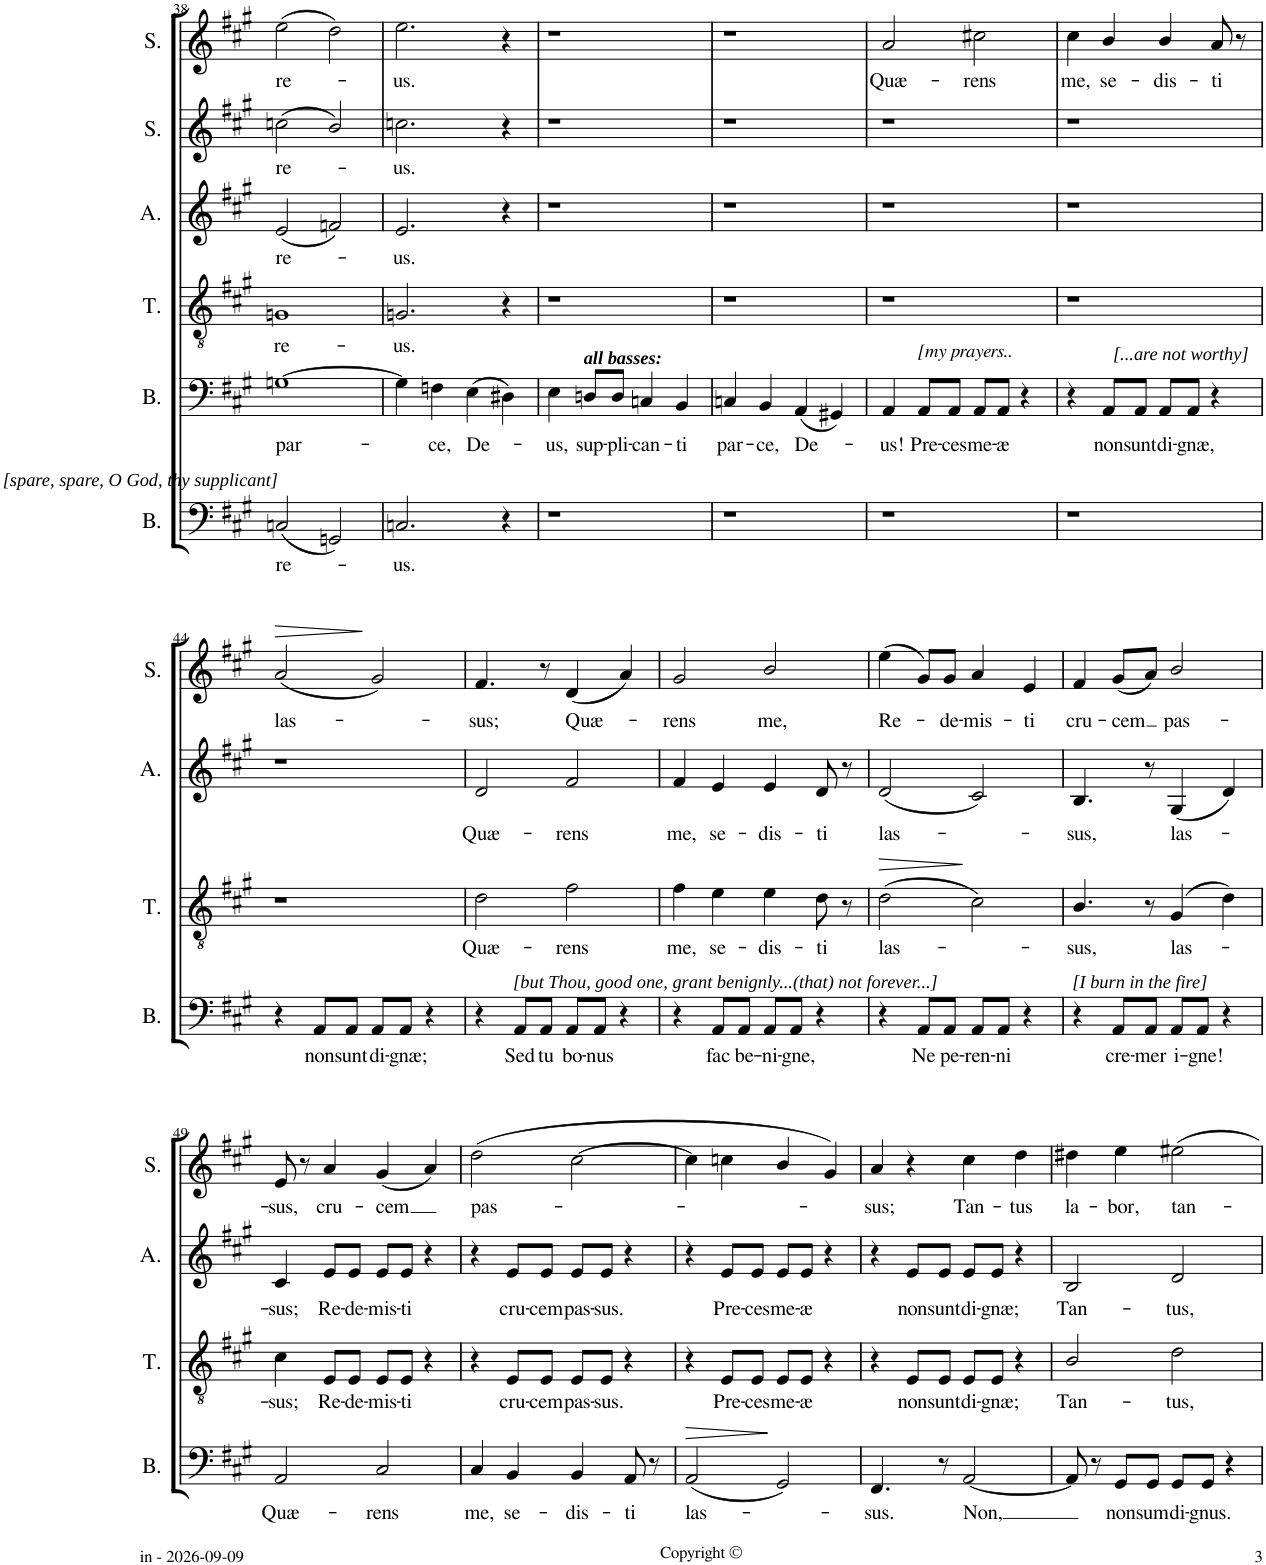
**kern	**text	**kern	**text	**kern	**text	**dynam	**kern	**text	**kern	**text	**kern	**text	**dynam
*part6	*part6	*part5	*part5	*part4	*part4	*part4	*part3	*part3	*part2	*part2	*part1	*part1	*part1
*staff6	*staff6	*staff5	*staff5	*staff4	*staff4	*staff4	*staff3	*staff3	*staff2	*staff2	*staff1	*staff1	*staff1
*I"Bass II	*	*I"Bass	*	*I"Tenor	*	*	*I"Alto	*	*I"Soprano II	*	*I"Soprano	*	*
*I'B.	*	*I'B.	*	*I'T.	*	*	*I'A.	*	*I'S.	*	*I'S.	*	*
!!LO:PB:g=z
*clefF4	*	*clefF4	*	*clefGv2	*	*	*clefG2	*	*clefG2	*	*clefG2	*	*
*	*	*	*	*Trd7c12	*	*	*	*	*	*	*	*	*
*k[f#c#g#]	*	*k[f#c#g#]	*	*k[f#c#g#]	*	*	*k[f#c#g#]	*	*k[f#c#g#]	*	*k[f#c#g#]	*	*
*A:	*	*A:	*	*A:	*	*	*A:	*	*A:	*	*A:	*	*
*M4/4	*	*M4/4	*	*M4/4	*	*	*M4/4	*	*M4/4	*	*M4/4	*	*
*met(c)	*	*met(c)	*	*met(c)	*	*	*met(c)	*	*met(c)	*	*met(c)	*	*
=38	=38	=38	=38	=38	=38	=38	=38	=38	=38	=38	=38	=38	=38
!	!LO:LY:b	!	!LO:LY:b	!	!LO:LY:b	!	!	!LO:LY:b	!	!LO:LY:b	!	!LO:LY:b	!
(2Cn/	re-	[1Gn	par-	1Gn	re-	.	(2e/	re-	(2ccn\	re-	(2ee\	re-	.
!LO:TX:a:i:t=[spare, spare, O God, thy supplicant]	!	!	!	!	!	!	!	!	!	!	!	!	!
2GGn/)	.	.	.	.	.	.	2fn/)	.	2b/)	.	2dd\)	.	.
=39	=39	=39	=39	=39	=39	=39	=39	=39	=39	=39	=39	=39	=39
!	!LO:LY:b	!	!	!	!LO:LY:b	!	!	!LO:LY:b	!	!LO:LY:b	!	!LO:LY:b	!
2.Cn/	-us.	4G\]	.	2.Gn/	-us.	.	2.e/	-us.	2.ccn\	-us.	2.ee\	-us.	.
!	!	!	!LO:LY:b	!	!	!	!	!	!	!	!	!	!
.	.	4Fn\	-ce,	.	.	.	.	.	.	.	.	.	.
!	!	!	!LO:LY:b	!	!	!	!	!	!	!	!	!	!
.	.	(4E\	De-	.	.	.	.	.	.	.	.	.	.
4r	.	4D#X\)	.	4r	.	.	4r	.	4r	.	4r	.	.
=40	=40	=40	=40	=40	=40	=40	=40	=40	=40	=40	=40	=40	=40
!	!	!	!LO:LY:b	!	!	!	!	!	!	!	!	!	!
1r	.	4E\	-us,	1r	.	.	1r	.	1r	.	1r	.	.
!	!	!LO:TX:a:Bi:t=all basses&colon;	!	!	!	!	!	!	!	!	!	!	!
!	!	!	!LO:LY:b	!	!	!	!	!	!	!	!	!	!
.	.	8Dn/L	sup-	.	.	.	.	.	.	.	.	.	.
!	!	!	!LO:LY:b	!	!	!	!	!	!	!	!	!	!
.	.	8D/J	-pli-	.	.	.	.	.	.	.	.	.	.
!	!	!	!LO:LY:b	!	!	!	!	!	!	!	!	!	!
.	.	4Cn/	-can-	.	.	.	.	.	.	.	.	.	.
!	!	!	!LO:LY:b	!	!	!	!	!	!	!	!	!	!
.	.	4BB/	-ti	.	.	.	.	.	.	.	.	.	.
=41	=41	=41	=41	=41	=41	=41	=41	=41	=41	=41	=41	=41	=41
!	!	!	!LO:LY:b	!	!	!	!	!	!	!	!	!	!
1r	.	4Cn/	par-	1r	.	.	1r	.	1r	.	1r	.	.
!	!	!	!LO:LY:b	!	!	!	!	!	!	!	!	!	!
.	.	4BB/	-ce,	.	.	.	.	.	.	.	.	.	.
!	!	!	!LO:LY:b	!	!	!	!	!	!	!	!	!	!
.	.	(4AA/	De-	.	.	.	.	.	.	.	.	.	.
.	.	4GG#X/)	.	.	.	.	.	.	.	.	.	.	.
=42	=42	=42	=42	=42	=42	=42	=42	=42	=42	=42	=42	=42	=42
!	!	!	!LO:LY:b	!	!	!	!	!	!	!	!	!LO:LY:b	!
1r	.	4AA/	-us!	1r	.	.	1r	.	1r	.	2a/	Quæ-	.
!	!	!LO:TX:a:i:t=[my prayers..	!	!	!	!	!	!	!	!	!	!	!
!	!	!	!LO:LY:b	!	!	!	!	!	!	!	!	!	!
.	.	8AA/L	Pre-	.	.	.	.	.	.	.	.	.	.
!	!	!	!LO:LY:b	!	!	!	!	!	!	!	!	!	!
.	.	8AA/J	-ces	.	.	.	.	.	.	.	.	.	.
!	!	!	!LO:LY:b	!	!	!	!	!	!	!	!	!LO:LY:b	!
.	.	8AA/L	me-	.	.	.	.	.	.	.	2cc#X\	-rens	.
!	!	!	!LO:LY:b	!	!	!	!	!	!	!	!	!	!
.	.	8AA/J	-æ	.	.	.	.	.	.	.	.	.	.
.	.	4r	.	.	.	.	.	.	.	.	.	.	.
=43	=43	=43	=43	=43	=43	=43	=43	=43	=43	=43	=43	=43	=43
!	!	!	!	!	!	!	!	!	!	!	!	!LO:LY:b	!
1r	.	4r	.	1r	.	.	1r	.	1r	.	4cc#\	me,	.
!	!	!	!LO:LY:b	!	!	!	!	!	!	!	!	!LO:LY:b	!
.	.	8AA/L	non	.	.	.	.	.	.	.	4b/	se-	.
!	!	!	!LO:LY:b	!	!	!	!	!	!	!	!	!	!
.	.	8AA/J	sunt	.	.	.	.	.	.	.	.	.	.
!	!	!	!LO:LY:b	!	!	!	!	!	!	!	!	!LO:LY:b	!
.	.	8AA/L	di-	.	.	.	.	.	.	.	4b/	-dis-	.
!	!	!LO:TX:a:i:t=[...are not worthy]	!	!	!	!	!	!	!	!	!	!	!
!	!	!	!LO:LY:b	!	!	!	!	!	!	!	!	!	!
.	.	8AA/J	-gnæ,	.	.	.	.	.	.	.	.	.	.
!	!	!	!	!	!	!	!	!	!	!	!	!LO:LY:b	!
.	.	4r	.	.	.	.	.	.	.	.	8a/	-ti	.
.	.	.	.	.	.	.	.	.	.	.	8r	.	.
!!LO:LB:g=z
=44	=44	=44	=44	=44	=44	=44	=44	=44	=44	=44	=44	=44	=44
!	!	!	!	!	!	!	!	!	!	!	!	!LO:LY:b	!LO:HP:b
1r	.	4r	.	1r	.	.	1r	.	1r	.	(2a/	las-	>
!	!	!	!LO:LY:b	!	!	!	!	!	!	!	!	!	!
.	.	8AA/L	non	.	.	.	.	.	.	.	.	.	.
!	!	!	!LO:LY:b	!	!	!	!	!	!	!	!	!	!
.	.	8AA/J	sunt	.	.	.	.	.	.	.	.	.	.
!	!	!	!LO:LY:b	!	!	!	!	!	!	!	!	!	!
.	.	8AA/L	di-	.	.	.	.	.	.	.	2g#/)	.	]
!	!	!	!LO:LY:b	!	!	!	!	!	!	!	!	!	!
.	.	8AA/J	-gnæ;	.	.	.	.	.	.	.	.	.	.
.	.	4r	.	.	.	.	.	.	.	.	.	.	.
=45	=45	=45	=45	=45	=45	=45	=45	=45	=45	=45	=45	=45	=45
!	!	!	!	!	!LO:LY:b	!	!	!LO:LY:b	!	!	!	!LO:LY:b	!
1r	.	4r	.	2d\	Quæ-	.	2d/	Quæ-	1r	.	4.f#/	-sus;	.
!	!	!LO:TX:a:i:t=[but Thou, good one, grant benignly...(that) not forever...]	!	!	!	!	!	!	!	!	!	!	!
!	!	!	!LO:LY:b	!	!	!	!	!	!	!	!	!	!
.	.	8AA/L	Sed	.	.	.	.	.	.	.	.	.	.
!	!	!	!LO:LY:b	!	!	!	!	!	!	!	!	!	!
.	.	8AA/J	tu	.	.	.	.	.	.	.	8r	.	.
!	!	!	!LO:LY:b	!	!LO:LY:b	!	!	!LO:LY:b	!	!	!	!LO:LY:b	!
.	.	8AA/L	bo-	2f#\	-rens	.	2f#/	-rens	.	.	(4d/	Quæ-	.
!	!	!	!LO:LY:b	!	!	!	!	!	!	!	!	!	!
.	.	8AA/J	-nus	.	.	.	.	.	.	.	.	.	.
.	.	4r	.	.	.	.	.	.	.	.	4a/)	.	.
=46	=46	=46	=46	=46	=46	=46	=46	=46	=46	=46	=46	=46	=46
!	!	!	!	!	!LO:LY:b	!	!	!LO:LY:b	!	!	!	!LO:LY:b	!
1r	.	4r	.	4f#\	me,	.	4f#/	me,	1r	.	2g#/	-rens	.
!	!	!	!LO:LY:b	!	!LO:LY:b	!	!	!LO:LY:b	!	!	!	!	!
.	.	8AA/L	fac	4e\	se-	.	4e/	se-	.	.	.	.	.
!	!	!	!LO:LY:b	!	!	!	!	!	!	!	!	!	!
.	.	8AA/J	be-	.	.	.	.	.	.	.	.	.	.
!	!	!	!LO:LY:b	!	!LO:LY:b	!	!	!LO:LY:b	!	!	!	!LO:LY:b	!
.	.	8AA/L	-ni-	4e\	-dis-	.	4e/	-dis-	.	.	2b/	me,	.
!	!	!	!LO:LY:b	!	!	!	!	!	!	!	!	!	!
.	.	8AA/J	-gne,	.	.	.	.	.	.	.	.	.	.
!	!	!	!	!	!LO:LY:b	!	!	!LO:LY:b	!	!	!	!	!
.	.	4r	.	8d\	-ti	.	8d/	-ti	.	.	.	.	.
.	.	.	.	8r	.	.	8r	.	.	.	.	.	.
=47	=47	=47	=47	=47	=47	=47	=47	=47	=47	=47	=47	=47	=47
!	!	!	!	!	!LO:LY:b	!LO:HP:b	!	!LO:LY:b	!	!	!	!LO:LY:b	!
1r	.	4r	.	(2d\	las-	>	(2d/	las-	1r	.	(4ee\	Re-	.
!	!	!	!LO:LY:b	!	!	!	!	!	!	!	!	!	!
.	.	8AA/L	Ne	.	.	.	.	.	.	.	8g#/L)	.	.
!	!	!	!LO:LY:b	!	!	!	!	!	!	!	!	!LO:LY:b	!
.	.	8AA/J	pe-	.	.	.	.	.	.	.	8g#/J	-de-	.
!	!	!	!LO:LY:b	!	!	!	!	!	!	!	!	!LO:LY:b	!
.	.	8AA/L	-ren-	2c#\)	.	]	2c#/)	.	.	.	4a/	-mis-	.
!	!	!	!LO:LY:b	!	!	!	!	!	!	!	!	!	!
.	.	8AA/J	-ni	.	.	.	.	.	.	.	.	.	.
!	!	!	!	!	!	!	!	!	!	!	!	!LO:LY:b	!
.	.	4r	.	.	.	.	.	.	.	.	4e/	-ti	.
=48	=48	=48	=48	=48	=48	=48	=48	=48	=48	=48	=48	=48	=48
!	!	!LO:TX:a:i:t=[I burn in the fire]	!	!	!	!	!	!	!	!	!	!	!
!	!	!	!	!	!LO:LY:b	!	!	!LO:LY:b	!	!	!	!LO:LY:b	!
1r	.	4r	.	4.B/	-sus,	.	4.B/	-sus,	1r	.	4f#/	cru-	.
!	!	!	!LO:LY:b	!	!	!	!	!	!	!	!	!LO:LY:b	!
.	.	8AA/L	cre-	.	.	.	.	.	.	.	(8g#/L	-cem	.
!	!	!	!LO:LY:b	!	!	!	!	!	!	!	!	!	!
.	.	8AA/J	-mer	8r	.	.	8r	.	.	.	8a/J)	.	.
!	!	!	!LO:LY:b	!	!LO:LY:b	!	!	!LO:LY:b	!	!	!	!LO:LY:b	!
.	.	8AA/L	i-	(4G#/	las-	.	(4G#/	las-	.	.	2b/	pas-	.
!	!	!	!LO:LY:b	!	!	!	!	!	!	!	!	!	!
.	.	8AA/J	-gne!	.	.	.	.	.	.	.	.	.	.
.	.	4r	.	4d\)	.	.	4d/)	.	.	.	.	.	.
!!LO:LB:g=z
=49	=49	=49	=49	=49	=49	=49	=49	=49	=49	=49	=49	=49	=49
!	!	!	!LO:LY:b	!	!LO:LY:b	!	!	!LO:LY:b	!	!	!	!LO:LY:b	!
1r	.	2AA/	Quæ-	4c#\	-sus;	.	4c#/	-sus;	1r	.	8e/	-sus,	.
.	.	.	.	.	.	.	.	.	.	.	8r	.	.
!	!	!	!	!	!LO:LY:b	!	!	!LO:LY:b	!	!	!	!LO:LY:b	!
.	.	.	.	8E/L	Re-	.	8e/L	Re-	.	.	4a/	cru-	.
!	!	!	!	!	!LO:LY:b	!	!	!LO:LY:b	!	!	!	!	!
.	.	.	.	8E/J	-de-	.	8e/J	-de-	.	.	.	.	.
!	!	!	!LO:LY:b	!	!LO:LY:b	!	!	!LO:LY:b	!	!	!	!LO:LY:b	!
.	.	2C#/	-rens	8E/L	-mis-	.	8e/L	-mis-	.	.	(4g#/	-cem	.
!	!	!	!	!	!LO:LY:b	!	!	!LO:LY:b	!	!	!	!	!
.	.	.	.	8E/J	-ti	.	8e/J	-ti	.	.	.	.	.
.	.	.	.	4r	.	.	4r	.	.	.	4a/)	.	.
=50	=50	=50	=50	=50	=50	=50	=50	=50	=50	=50	=50	=50	=50
!	!	!	!LO:LY:b	!	!	!	!	!	!	!	!	!LO:LY:b	!
1r	.	4C#/	me,	4r	.	.	4r	.	1r	.	(2dd\	pas-	.
!	!	!	!LO:LY:b	!	!LO:LY:b	!	!	!LO:LY:b	!	!	!	!	!
.	.	4BB/	se-	8E/L	cru-	.	8e/L	cru-	.	.	.	.	.
!	!	!	!	!	!LO:LY:b	!	!	!LO:LY:b	!	!	!	!	!
.	.	.	.	8E/J	-cem	.	8e/J	-cem	.	.	.	.	.
!	!	!	!LO:LY:b	!	!LO:LY:b	!	!	!LO:LY:b	!	!	!	!	!
.	.	4BB/	-dis-	8E/L	pas-	.	8e/L	pas-	.	.	[2cc#\	.	.
!	!	!	!	!	!LO:LY:b	!	!	!LO:LY:b	!	!	!	!	!
.	.	.	.	8E/J	-sus.	.	8e/J	-sus.	.	.	.	.	.
!	!	!	!LO:LY:b	!	!	!	!	!	!	!	!	!	!
.	.	8AA/	-ti	4r	.	.	4r	.	.	.	.	.	.
.	.	8r	.	.	.	.	.	.	.	.	.	.	.
=51	=51	=51	=51	=51	=51	=51	=51	=51	=51	=51	=51	=51	=51
!	!	!	!LO:LY:b	!	!	!	!	!	!	!	!	!	!
1r	.	(2AA/	las-	4r	.	.	4r	.	1r	.	4cc#\]	.	.
!	!	!	!	!	!LO:LY:b	!	!	!LO:LY:b	!	!	!	!	!
.	.	.	.	8E/L	Pre-	.	8e/L	Pre-	.	.	4ccn\	.	.
!	!	!	!	!	!LO:LY:b	!	!	!LO:LY:b	!	!	!	!	!
.	.	.	.	8E/J	-ces	.	8e/J	-ces	.	.	.	.	.
!	!	!	!	!	!LO:LY:b	!	!	!LO:LY:b	!	!	!	!	!
.	.	2GG#/)	.	8E/L	me-	.	8e/L	me-	.	.	4b/	.	.
!	!	!	!	!	!LO:LY:b	!	!	!LO:LY:b	!	!	!	!	!
.	.	.	.	8E/J	-æ	.	8e/J	-æ	.	.	.	.	.
.	.	.	.	4r	.	.	4r	.	.	.	4g#/)	.	.
=52	=52	=52	=52	=52	=52	=52	=52	=52	=52	=52	=52	=52	=52
!	!	!	!LO:LY:b	!	!	!	!	!	!	!	!	!LO:LY:b	!
1r	.	4.FF#/	-sus.	4r	.	.	4r	.	1r	.	4a/	-sus;	.
!	!	!	!	!	!LO:LY:b	!	!	!LO:LY:b	!	!	!	!	!
.	.	.	.	8E/L	non	.	8e/L	non	.	.	4r	.	.
!	!	!	!	!	!LO:LY:b	!	!	!LO:LY:b	!	!	!	!	!
.	.	8r	.	8E/J	sunt	.	8e/J	sunt	.	.	.	.	.
!	!	!	!LO:LY:b	!	!LO:LY:b	!	!	!LO:LY:b	!	!	!	!LO:LY:b	!
.	.	[2AA/	Non,	8E/L	di-	.	8e/L	di-	.	.	4cc#\	Tan-	.
!	!	!	!	!	!LO:LY:b	!	!	!LO:LY:b	!	!	!	!	!
.	.	.	.	8E/J	-gnæ;	.	8e/J	-gnæ;	.	.	.	.	.
!	!	!	!	!	!	!	!	!	!	!	!	!LO:LY:b	!
.	.	.	.	4r	.	.	4r	.	.	.	4dd\	-tus	.
=53	=53	=53	=53	=53	=53	=53	=53	=53	=53	=53	=53	=53	=53
!	!	!	!	!	!LO:LY:b	!	!	!LO:LY:b	!	!	!	!LO:LY:b	!
1r	.	8AA/]	.	2B/	Tan-	.	2B/	Tan-	1r	.	4dd#X\	la-	.
.	.	8r	.	.	.	.	.	.	.	.	.	.	.
!	!	!	!LO:LY:b	!	!	!	!	!	!	!	!	!LO:LY:b	!
.	.	8GG#/L	non	.	.	.	.	.	.	.	4ee\	-bor,	.
!	!	!	!LO:LY:b	!	!	!	!	!	!	!	!	!	!
.	.	8GG#/J	sum	.	.	.	.	.	.	.	.	.	.
!	!	!	!LO:LY:b	!	!LO:LY:b	!	!	!LO:LY:b	!	!	!	!LO:LY:b	!
.	.	8GG#/L	di-	2d\	-tus,	.	2d/	-tus,	.	.	2ee#X\	tan-	.
!	!	!	!LO:LY:b	!	!	!	!	!	!	!	!	!	!
.	.	8GG#/J	-gnus.	.	.	.	.	.	.	.	.	.	.
.	.	4r	.	.	.	.	.	.	.	.	.	.	.
=	=	=	=	=	=	=	=	=	=	=	=	=	=
*-	*-	*-	*-	*-	*-	*-	*-	*-	*-	*-	*-	*-	*-
